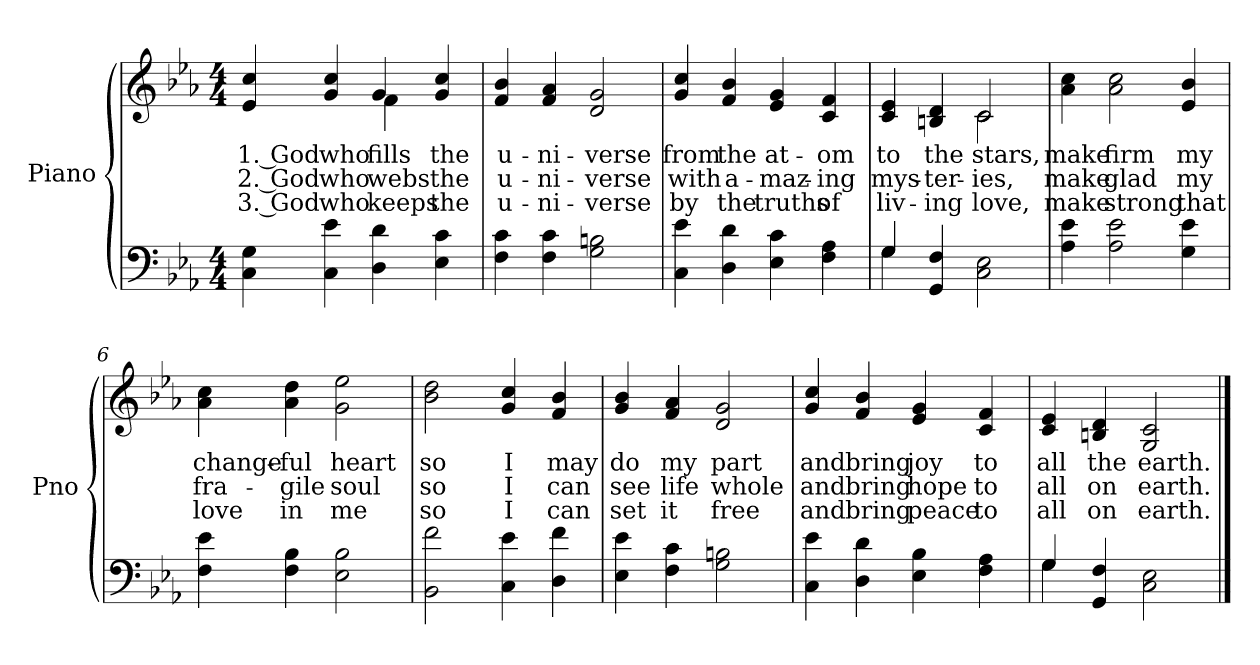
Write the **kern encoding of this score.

**kern	**kern	**text	**text	**text
*part2	*part1	*part1	*part1	*part1
*staff2	*staff1	*staff1	*staff1	*staff1
*I"Piano	*I"Piano	*	*	*
*I'Pno	*I'Pno	*	*	*
*clefF4	*clefG2	*	*	*
*k[b-e-a-]	*k[b-e-a-]	*	*	*
*M4/4	*M4/4	*	*	*
*MM104	*MM104	*	*	*
=1	=1	=1	=1	=1
!	!	!LO:LY:b	!LO:LY:b	!LO:LY:b
*	*^	*	*	*
4C\ 4G\	4e-/ 4cc/	2ryy	1. God	2. God	3. God
!	!	!	!LO:LY:b	!LO:LY:b	!LO:LY:b
4C\ 4e-\	4g/ 4cc/	.	who	who	who
!	!	!	!LO:LY:b	!LO:LY:b	!LO:LY:b
4D\ 4d\	4g/	4f\	fills	webs	keeps
!	!	!	!LO:LY:b	!LO:LY:b	!LO:LY:b
4E-\ 4c\	4g/ 4cc/	4ryy	the	the	the
=2	=2	=2	=2	=2	=2
!	!	!	!LO:LY:b	!LO:LY:b	!LO:LY:b
*	*v	*v	*	*	*
4F\ 4c\	4f/ 4b-/	u-	u-	u-
!	!	!LO:LY:b	!LO:LY:b	!LO:LY:b
4F\ 4c\	4f/ 4a-/	-ni-	-ni-	-ni-
!	!	!LO:LY:b	!LO:LY:b	!LO:LY:b
2G\ 2Bn\	2d/ 2g/	-verse	-verse	-verse
=3	=3	=3	=3	=3
!	!	!LO:LY:b	!LO:LY:b	!LO:LY:b
4C\ 4e-\	4g/ 4cc/	from	with	by
!	!	!LO:LY:b	!LO:LY:b	!LO:LY:b
4D\ 4d\	4f/ 4b-/	the	a-	the
!	!	!LO:LY:b	!LO:LY:b	!LO:LY:b
4E-\ 4c\	4e-/ 4g/	at-	-maz-	truths
!	!	!LO:LY:b	!LO:LY:b	!LO:LY:b
4F\ 4A-\	4c/ 4f/	-om	-ing	of
!!LO:LB:g=z
=4	=4	=4	=4	=4
*^	*	*	*	*
!	!	!	!LO:LY:b	!LO:LY:b	!LO:LY:b
*	*	*^	*	*	*
4G/	4G\	4c/ 4e-/	2ryy	to	mys-	liv-
!	!	!	!	!LO:LY:b	!LO:LY:b	!LO:LY:b
4GG/ 4F/	2.ryy	4Bn/ 4d/	.	the	-ter-	-ing
!	!	!	!	!LO:LY:b	!LO:LY:b	!LO:LY:b
2C\ 2E-\	.	2c/	2c\	stars,	-ies,	love,
*v	*v	*	*	*	*	*
=5	=5	=5	=5	=5	=5
!	!	!	!LO:LY:b	!LO:LY:b	!LO:LY:b
*	*v	*v	*	*	*
4A-\ 4e-\	4a-\ 4cc\	make	make	make
!	!	!LO:LY:b	!LO:LY:b	!LO:LY:b
2A-\ 2e-\	2a-\ 2cc\	firm	glad	strong
!	!	!LO:LY:b	!LO:LY:b	!LO:LY:b
4G\ 4e-\	4e-/ 4b-/	my	my	that
=6	=6	=6	=6	=6
!	!	!LO:LY:b	!LO:LY:b	!LO:LY:b
4F\ 4e-\	4a-\ 4cc\	change-	fra-	love
!	!	!LO:LY:b	!LO:LY:b	!LO:LY:b
4F\ 4B-\	4a-\ 4dd\	-ful	-gile	in
!	!	!LO:LY:b	!LO:LY:b	!LO:LY:b
2E-\ 2B-\	2g\ 2ee-\	heart	soul	me
!!LO:LB:g=z
=7	=7	=7	=7	=7
!	!	!LO:LY:b	!LO:LY:b	!LO:LY:b
2BB-\ 2f\	2b-\ 2dd\	so	so	so
!	!	!LO:LY:b	!LO:LY:b	!LO:LY:b
4C\ 4e-\	4g/ 4cc/	I	I	I
!	!	!LO:LY:b	!LO:LY:b	!LO:LY:b
4D\ 4f\	4f/ 4b-/	may	can	can
=8	=8	=8	=8	=8
!	!	!LO:LY:b	!LO:LY:b	!LO:LY:b
4E-\ 4e-\	4g/ 4b-/	do	see	set
!	!	!LO:LY:b	!LO:LY:b	!LO:LY:b
4F\ 4c\	4f/ 4a-/	my	life	it
!	!	!LO:LY:b	!LO:LY:b	!LO:LY:b
2G\ 2Bn\	2d/ 2g/	part	whole	free
=9	=9	=9	=9	=9
!	!	!LO:LY:b	!LO:LY:b	!LO:LY:b
4C\ 4e-\	4g/ 4cc/	and	and	and
!	!	!LO:LY:b	!LO:LY:b	!LO:LY:b
4D\ 4d\	4f/ 4b-/	bring	bring	bring
!	!	!LO:LY:b	!LO:LY:b	!LO:LY:b
4E-\ 4B-\	4e-/ 4g/	joy	hope	peace
!	!	!LO:LY:b	!LO:LY:b	!LO:LY:b
4F\ 4A-\	4c/ 4f/	to	to	to
=10	=10	=10	=10	=10
*^	*	*	*	*
!	!	!	!LO:LY:b	!LO:LY:b	!LO:LY:b
4G/	4G\	4c/ 4e-/	all	all	all
!	!	!	!LO:LY:b	!LO:LY:b	!LO:LY:b
4GG/ 4F/	2.ryy	4Bn/ 4d/	the	on	on
!	!	!	!LO:LY:b	!LO:LY:b	!LO:LY:b
2C\ 2E-\	.	2G/ 2c/	earth.	earth.	earth.
*v	*v	*	*	*	*
==	==	==	==	==
*-	*-	*-	*-	*-
